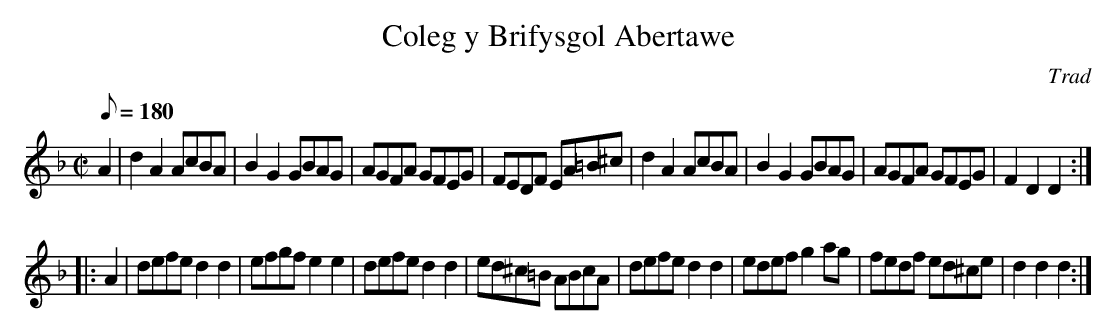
X:1
T: Coleg y Brifysgol Abertawe
M: C|
L: 1/8
Q: 180
C: Trad
K: Dm
A2 \
| d2A2 AcBA | B2G2 GBAG | AGFA GFEG | FEDF EA=B^c \
| d2A2 AcBA | B2G2 GBAG | AGFA GFEG | F2D2 D2 :|
|: A2 \
| defe d2d2 | efgf e2e2 | defed2d2 | ed^c=B ABcA \
| defe d2d2 | edef g2ag | fedf ed^ce | d2d2 d2 :|
